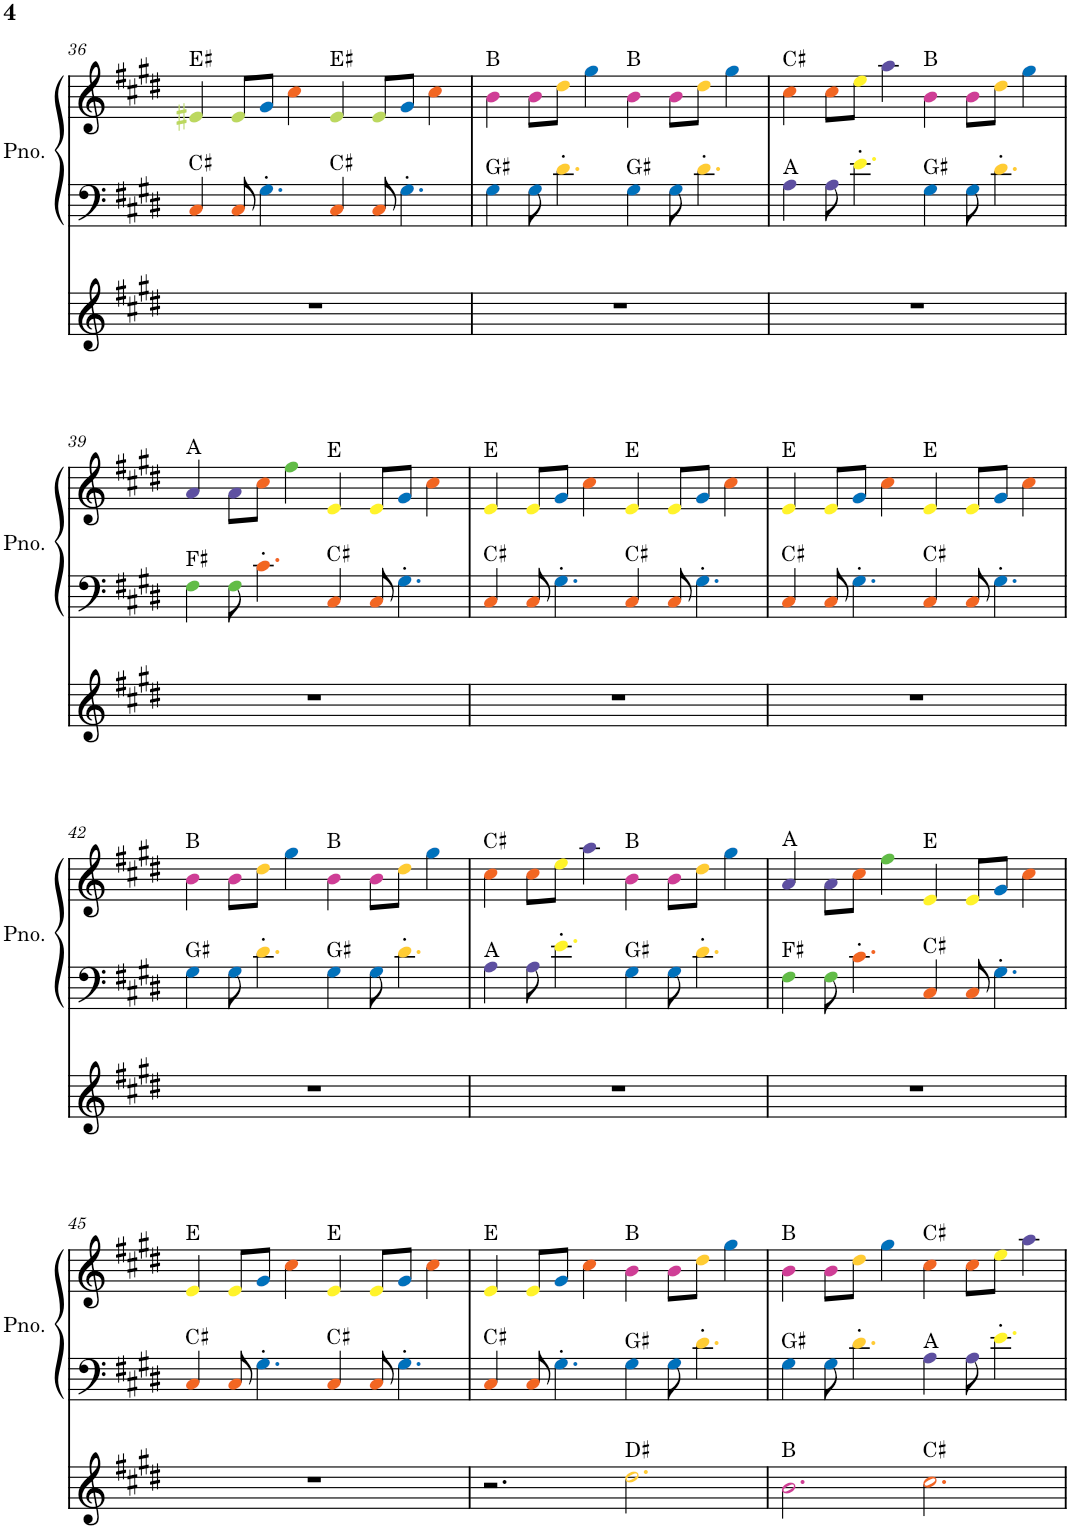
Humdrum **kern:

**kern	**kern	**kern
*part2	*part1	*part1
*staff3	*staff2	*staff1
*I"Piano, Flute	*I"Piano, Yamaha Grand Piano	*
*I'Pno	*I'Pno.	*
!!LO:PB:g=z
*clefG2	*clefF4	*clefG2
*k[f#c#g#d#]	*k[f#c#g#d#]	*k[f#c#g#d#]
*M6/4	*M6/4	*M6/4
=36	=36	=36
!	!	!LO:TX:a:t=E♯
!	!LO:TX:a:t=C♯	!
1.r	4C#i/	4e#Xj/
.	8C#i/	8e#j/L
.	4.G#'Z\	8g#Z/J
.	.	4cc#i\
!	!	!LO:TX:a:t=E♯
!	!LO:TX:a:t=C♯	!
.	4C#i/	4e#j/
.	8C#i/	8e#j/L
.	4.G#'Z\	8g#Z/J
.	.	4cc#i\
=37	=37	=37
!	!	!LO:TX:a:t=B
!	!LO:TX:a:t=G♯	!
1.r	4G#Z\	4bV\
.	8G#Z\	8bV\L
.	4.d#'N\	8dd#N\J
.	.	4gg#Z\
!	!	!LO:TX:a:t=B
!	!LO:TX:a:t=G♯	!
.	4G#Z\	4bV\
.	8G#Z\	8bV\L
.	4.d#'N\	8dd#N\J
.	.	4gg#Z\
=38	=38	=38
!	!	!LO:TX:a:t=C♯
!	!LO:TX:a:t=A	!
1.r	4Al\	4cc#i\
.	8Al\	8cc#i\L
.	4.e'!\	8ee!\J
.	.	4aal\
!	!	!LO:TX:a:t=B
!	!LO:TX:a:t=G♯	!
.	4G#Z\	4bV\
.	8G#Z\	8bV\L
.	4.d#'N\	8dd#N\J
.	.	4gg#Z\
!!LO:LB:g=z
=39	=39	=39
!	!	!LO:TX:a:t=A
!	!LO:TX:a:t=F♯	!
1.r	4F#+\	4al/
.	8F#+\	8al\L
.	4.c#'i\	8cc#i\J
.	.	4ff#+\
!	!	!LO:TX:a:t=E
!	!LO:TX:a:t=C♯	!
.	4C#i/	4e!/
.	8C#i/	8e!/L
.	4.G#'Z\	8g#Z/J
.	.	4cc#i\
=40	=40	=40
!	!	!LO:TX:a:t=E
!	!LO:TX:a:t=C♯	!
1.r	4C#i/	4e!/
.	8C#i/	8e!/L
.	4.G#'Z\	8g#Z/J
.	.	4cc#i\
!	!	!LO:TX:a:t=E
!	!LO:TX:a:t=C♯	!
.	4C#i/	4e!/
.	8C#i/	8e!/L
.	4.G#'Z\	8g#Z/J
.	.	4cc#i\
=41	=41	=41
!	!	!LO:TX:a:t=E
!	!LO:TX:a:t=C♯	!
1.r	4C#i/	4e!/
.	8C#i/	8e!/L
.	4.G#'Z\	8g#Z/J
.	.	4cc#i\
!	!	!LO:TX:a:t=E
!	!LO:TX:a:t=C♯	!
.	4C#i/	4e!/
.	8C#i/	8e!/L
.	4.G#'Z\	8g#Z/J
.	.	4cc#i\
!!LO:LB:g=z
=42	=42	=42
!	!	!LO:TX:a:t=B
!	!LO:TX:a:t=G♯	!
1.r	4G#Z\	4bV\
.	8G#Z\	8bV\L
.	4.d#'N\	8dd#N\J
.	.	4gg#Z\
!	!	!LO:TX:a:t=B
!	!LO:TX:a:t=G♯	!
.	4G#Z\	4bV\
.	8G#Z\	8bV\L
.	4.d#'N\	8dd#N\J
.	.	4gg#Z\
=43	=43	=43
!	!	!LO:TX:a:t=C♯
!	!LO:TX:a:t=A	!
1.r	4Al\	4cc#i\
.	8Al\	8cc#i\L
.	4.e'!\	8ee!\J
.	.	4aal\
!	!	!LO:TX:a:t=B
!	!LO:TX:a:t=G♯	!
.	4G#Z\	4bV\
.	8G#Z\	8bV\L
.	4.d#'N\	8dd#N\J
.	.	4gg#Z\
=44	=44	=44
!	!	!LO:TX:a:t=A
!	!LO:TX:a:t=F♯	!
1.r	4F#+\	4al/
.	8F#+\	8al\L
.	4.c#'i\	8cc#i\J
.	.	4ff#+\
!	!	!LO:TX:a:t=E
!	!LO:TX:a:t=C♯	!
.	4C#i/	4e!/
.	8C#i/	8e!/L
.	4.G#'Z\	8g#Z/J
.	.	4cc#i\
!!LO:LB:g=z
=45	=45	=45
!	!	!LO:TX:a:t=E
!	!LO:TX:a:t=C♯	!
1.r	4C#i/	4e!/
.	8C#i/	8e!/L
.	4.G#'Z\	8g#Z/J
.	.	4cc#i\
!	!	!LO:TX:a:t=E
!	!LO:TX:a:t=C♯	!
.	4C#i/	4e!/
.	8C#i/	8e!/L
.	4.G#'Z\	8g#Z/J
.	.	4cc#i\
=46	=46	=46
!	!	!LO:TX:a:t=E
!	!LO:TX:a:t=C♯	!
2.r	4C#i/	4e!/
.	8C#i/	8e!/L
.	4.G#'Z\	8g#Z/J
.	.	4cc#i\
!	!	!LO:TX:a:t=B
!	!LO:TX:a:t=G♯	!
!LO:TX:a:t=D♯	!	!
2.dd#N\	4G#Z\	4bV\
.	8G#Z\	8bV\L
.	4.d#'N\	8dd#N\J
.	.	4gg#Z\
=47	=47	=47
!	!	!LO:TX:a:t=B
!	!LO:TX:a:t=G♯	!
!LO:TX:a:t=B	!	!
2.bV\	4G#Z\	4bV\
.	8G#Z\	8bV\L
.	4.d#'N\	8dd#N\J
.	.	4gg#Z\
!	!	!LO:TX:a:t=C♯
!	!LO:TX:a:t=A	!
!LO:TX:a:t=C♯	!	!
2.cc#i\	4Al\	4cc#i\
.	8Al\	8cc#i\L
.	4.e'!\	8ee!\J
.	.	4aal\
=	=	=
*-	*-	*-
